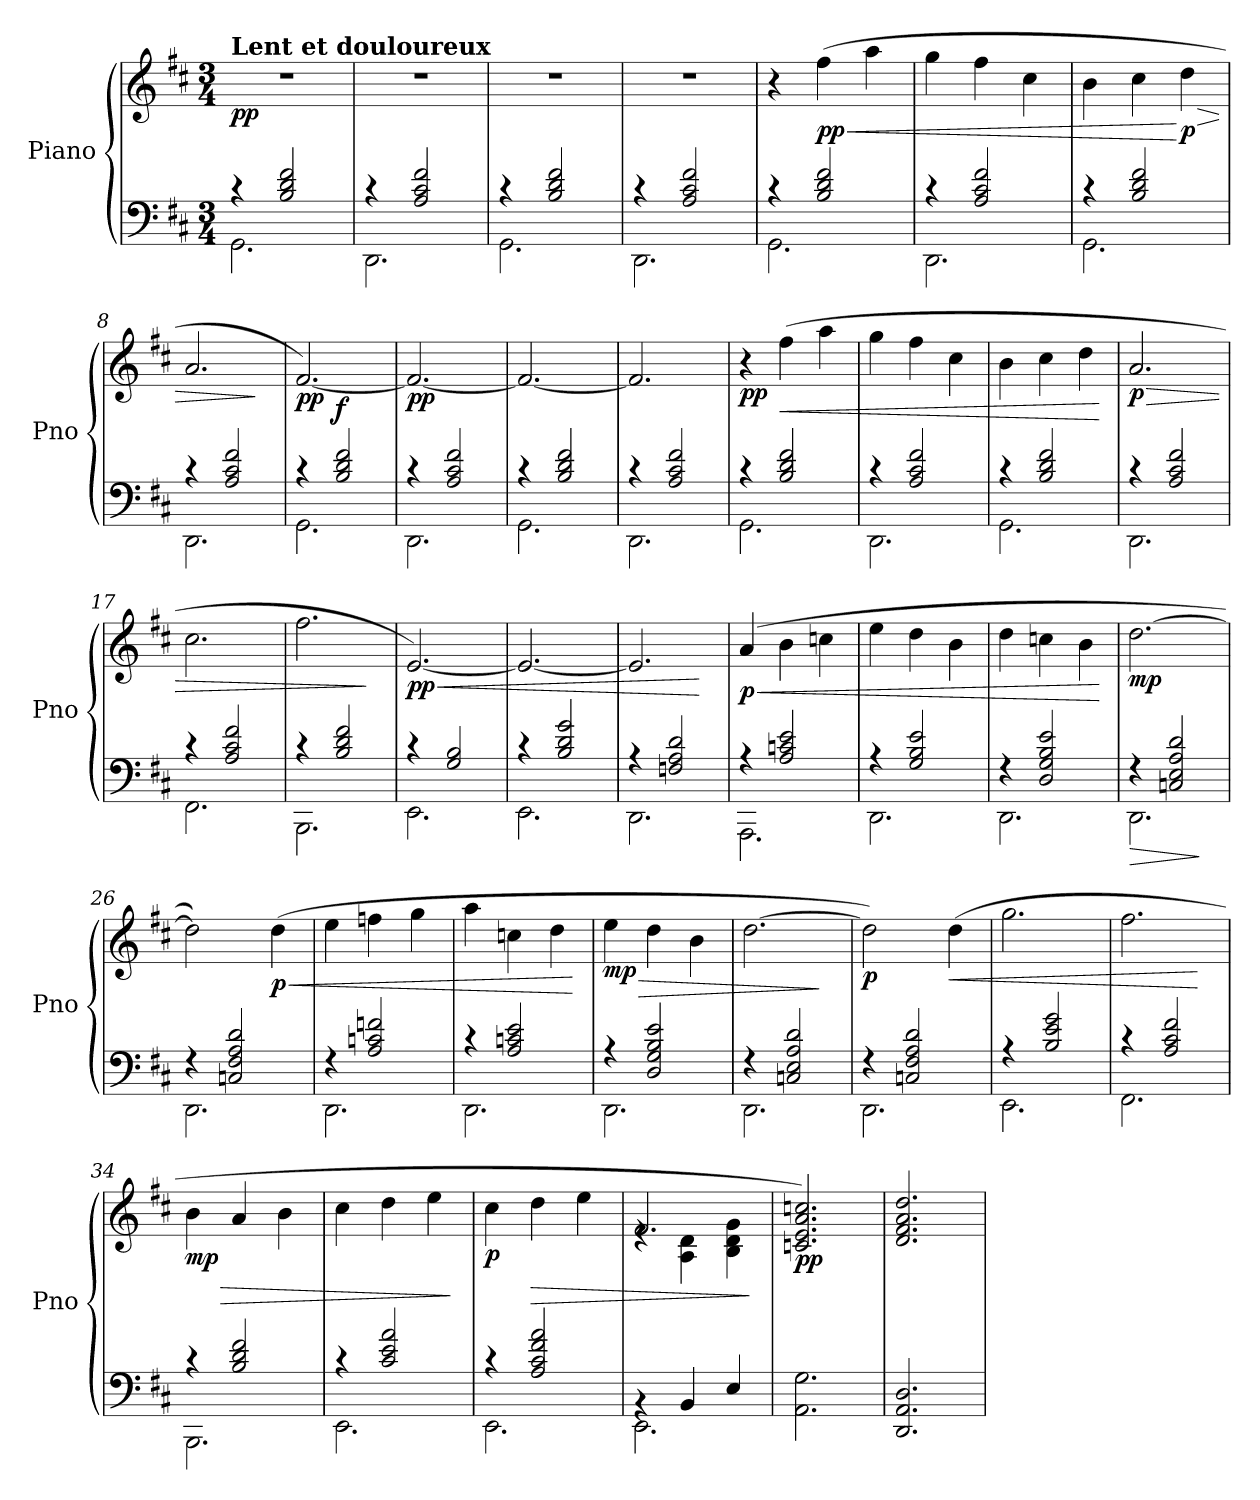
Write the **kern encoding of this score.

**kern	**kern	**dynam
*part1	*part1	*part1
*staff2	*staff1	*staff1/2
*I"Piano	*	*
*I'Pno	*	*
*clefF4	*clefG2	*
*k[f#c#]	*k[f#c#]	*
*M3/4	*M3/4	*
=1	=1	=1
*^	*	*
!	!	!LO:TX:a:B:t=Lent et douloureux	!
!	!	!	!LO:DY:b
4r	2.GG\	2.r	pp
2B/ 2d/ 2f#/	.	.	.
=2	=2	=2	=2
4r	2.DD\	2.r	.
2A/ 2c#/ 2f#/	.	.	.
=3	=3	=3	=3
4r	2.GG\	2.r	.
2B/ 2d/ 2f#/	.	.	.
=4	=4	=4	=4
4r	2.DD\	2.r	.
2A/ 2c#/ 2f#/	.	.	.
=5	=5	=5	=5
4r	2.GG\	4r	.
!	!	!	!LO:HP:b
!	!	!	!LO:DY:n=1:b
2B/ 2d/ 2f#/	.	(>4ff#\	< pp
.	.	4aa\	.
!!LO:LB:g=z
=6	=6	=6	=6
4r	2.DD\	4gg\	.
2A/ 2c#/ 2f#/	.	4ff#\	.
.	.	4cc#\	.
=7	=7	=7	=7
4r	2.GG\	4b\	.
2B/ 2d/ 2f#/	.	4cc#\	.
!	!	!	!LO:HP:n=1:b
!	!	!	!LO:DY:n=1:b
.	.	4dd\	[ > p
=8	=8	=8	=8
4r	2.DD\	2.a/	.
2A/ 2c#/ 2f#/	.	.	.
*v	*v	*	*
.	.	]
=9	=9	=9
*^	*	*
!	!	!	!LO:DY:b
4r	2.GG\	[2.f#/)	pp
!	!	!	!LO:DY:a=2
2B/ 2d/ 2f#/	.	.	f
=10	=10	=10	=10
!	!	!	!LO:DY:b
4r	2.DD\	2.f#/_	pp
2A/ 2c#/ 2f#/	.	.	.
!!LO:LB:g=z
=11	=11	=11	=11
4r	2.GG\	2.f#/_	.
2B/ 2d/ 2f#/	.	.	.
=12	=12	=12	=12
4r	2.DD\	2.f#/]	.
2A/ 2c#/ 2f#/	.	.	.
=13	=13	=13	=13
!	!	!	!LO:DY:b
4r	2.GG\	4r	pp
!	!	!	!LO:HP:b
2B/ 2d/ 2f#/	.	(>4ff#\	<
.	.	4aa\	.
=14	=14	=14	=14
4r	2.DD\	4gg\	.
2A/ 2c#/ 2f#/	.	4ff#\	.
.	.	4cc#\	.
=15	=15	=15	=15
4r	2.GG\	4b\	.
2B/ 2d/ 2f#/	.	4cc#\	.
.	.	4dd\	.
*v	*v	*	*
.	.	[
!!LO:LB:g=z
=16	=16	=16
*^	*	*
!	!	!	!LO:HP:b
!	!	!	!LO:DY:n=1:b
4r	2.DD\	2.a/	> p
2A/ 2c#/ 2f#/	.	.	.
=17	=17	=17	=17
4r	2.FF#\	2.cc#\	.
2A/ 2c#/ 2f#/	.	.	.
=18	=18	=18	=18
4r	2.BBB\	2.ff#\	.
2B/ 2d/ 2f#/	.	.	.
*v	*v	*	*
.	.	]
=19	=19	=19
*^	*	*
!	!	!	!LO:HP:b
!	!	!	!LO:DY:n=1:b
4r	2.EE\	[2.e/)	< pp
2G/ 2B/	.	.	.
=20	=20	=20	=20
4r	2.EE\	2.e/_	.
2B/ 2d/ 2g/	.	.	.
!!LO:LB:g=z
=21	=21	=21	=21
4r	2.DD\	2.e/]	.
2Fn/ 2A/ 2d/	.	.	.
*v	*v	*	*
.	.	[
=22	=22	=22
*^	*	*
!	!	!	!LO:HP:b
!	!	!	!LO:DY:n=1:b
4r	2.AAA\	(>4a/	< p
2A/ 2cn/ 2e/	.	4b\	.
.	.	4ccn\	.
=23	=23	=23	=23
4r	2.DD\	4ee\	.
2G/ 2B/ 2e/	.	4dd\	.
.	.	4b\	.
=24	=24	=24	=24
4r	2.DD\	4dd\	.
2D/ 2G/ 2B/ 2e/	.	4ccn\	.
.	.	4b\	.
*v	*v	*	*
.	.	[
=25	=25	=25
!	!	!LO:HP:b=2
*^	*	*
!	!	!	!LO:HP:n=1:b
!	!	!	!LO:DY:n=1:b
4r	2.DD\	[2.dd\	> > mp
2Cn/ 2E/ 2A/ 2d/	.	.	.
*v	*v	*	*
.	.	]
!!LO:PB:g=z
=26	=26	=26
*^	*	*
4r	2.DD\	2dd\])	.
2Cn/ 2F#/ 2A/ 2d/	.	.	.
!	!	!	!LO:HP:n=1:b
!	!	!	!LO:DY:n=1:b
.	.	(>4dd\	] < p
=27	=27	=27	=27
4r	2.DD\	4ee\	.
2A/ 2cn/ 2fn/	.	4ffn\	.
.	.	4gg\	.
=28	=28	=28	=28
4r	2.DD\	4aa\	.
2A/ 2cn/ 2e/	.	4ccn\	.
.	.	4dd\	.
*v	*v	*	*
.	.	[
=29	=29	=29
*^	*	*
!	!	!	!LO:HP:b
!	!	!	!LO:DY:n=1:b
4r	2.DD\	4ee\	> mp
2D/ 2G/ 2B/ 2e/	.	4dd\	.
.	.	4b\	.
=30	=30	=30	=30
4r	2.DD\	[2.dd\	.
2Cn/ 2E/ 2A/ 2d/	.	.	.
*v	*v	*	*
.	.	]
!!LO:LB:g=z
=31	=31	=31
*^	*	*
!	!	!	!LO:DY:b
4r	2.DD\	2dd\])	p
2Cn/ 2F#/ 2A/ 2d/	.	.	.
!	!	!	!LO:HP:b
.	.	(>4dd\	<
=32	=32	=32	=32
4r	2.EE\	2.gg\	.
2B/ 2e/ 2g/	.	.	.
=33	=33	=33	=33
4r	2.FF#\	2.ff#\	.
2A/ 2c#/ 2f#/	.	.	.
*v	*v	*	*
.	.	[
=34	=34	=34
*^	*	*
!	!	!	!LO:HP:b
!	!	!	!LO:DY:n=1:b
4r	2.BBB\	4b\	> mp
2B/ 2d/ 2f#/	.	4a/	.
.	.	4b\	.
=35	=35	=35	=35
4r	2.EE\	4cc#\	.
2c#/ 2e/ 2a/	.	4dd\	.
.	.	4ee\	.
*v	*v	*	*
.	.	]
!!LO:LB:g=z
=36	=36	=36
*^	*	*
!	!	!	!LO:DY:b
4r	2.EE\	4cc#\	p
!	!	!	!LO:HP:b
2A/ 2c#/ 2f#/ 2a/	.	4dd\	>
.	.	4ee\	.
=37	=37	=37	=37
*	*	*^	*
4rBB	2.EE\	2.f#/	4re	.
4BB/	.	.	4A\ 4d\	.
4E/	.	.	4B\ 4d\ 4g\	.
*v	*v	*	*	*
*	*v	*v	*
.	.	]
=38	=38	=38
!	!	!LO:DY:b
2.AA\ 2.G\	2.cn/ 2.e/ 2.a/ 2.ccn/)	pp
=39	=39	=39
2.DD/ 2.AA/ 2.D/	2.d/ 2.f#/ 2.a/ 2.dd/	.
=	=	=
*-	*-	*-
